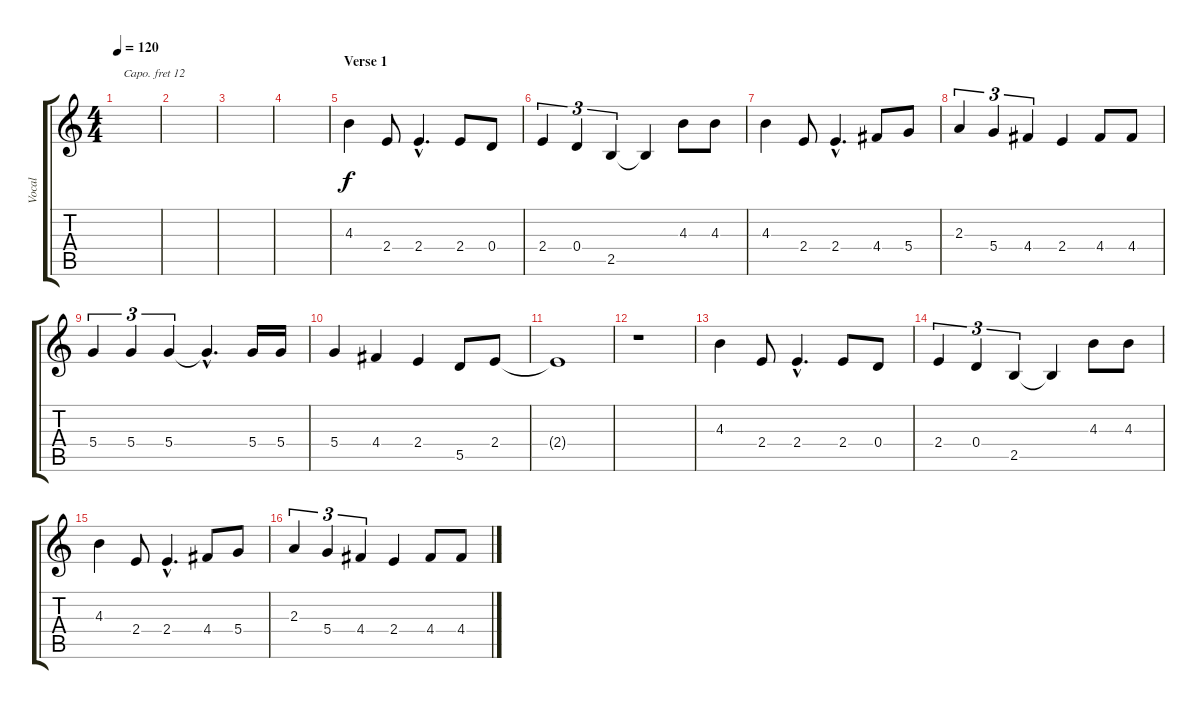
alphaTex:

\track ("Vocal" "Vocal") {instrument tenorsax}
\staff {score tabs}
\capo 12
\tuning (E4 B3 G3 D3 A2 D2) {hide}
\ts (4 4)
\tempo 120
\clef g2
\ks c
|
|
|
|
\section ("" "Verse 1")
4.3.4 2.4.8 2.4{hac}.4{d} 2.4.8 0.4.8 |
2.4.4{tu (3 2)} 0.4.4{tu (3 2)} 2.5.4{tu (3 2)} 2.5{t}.4 4.3.8 4.3.8 |
4.3.4 2.4.8 2.4{hac}.4{d} 4.4.8 5.4.8 |
2.3.4{tu (3 2)} 5.4.4{tu (3 2)} 4.4.4{tu (3 2)} 2.4.4 4.4.8 4.4.8 |
5.4.4{tu (3 2)} 5.4.4{tu (3 2)} 5.4.4{tu (3 2)} 5.4{hac t}.4{d} 5.4.16 5.4.16 |
5.4.4 4.4.4 2.4.4 5.5.8 2.4.8 |
2.4{t}.1 |
r.1 |
4.3.4 2.4.8 2.4{hac}.4{d} 2.4.8 0.4.8 |
2.4.4{tu (3 2)} 0.4.4{tu (3 2)} 2.5.4{tu (3 2)} 2.5{t}.4 4.3.8 4.3.8 |
4.3.4 2.4.8 2.4{hac}.4{d} 4.4.8 5.4.8 |
2.3.4{tu (3 2)} 5.4.4{tu (3 2)} 4.4.4{tu (3 2)} 2.4.4 4.4.8 4.4.8
